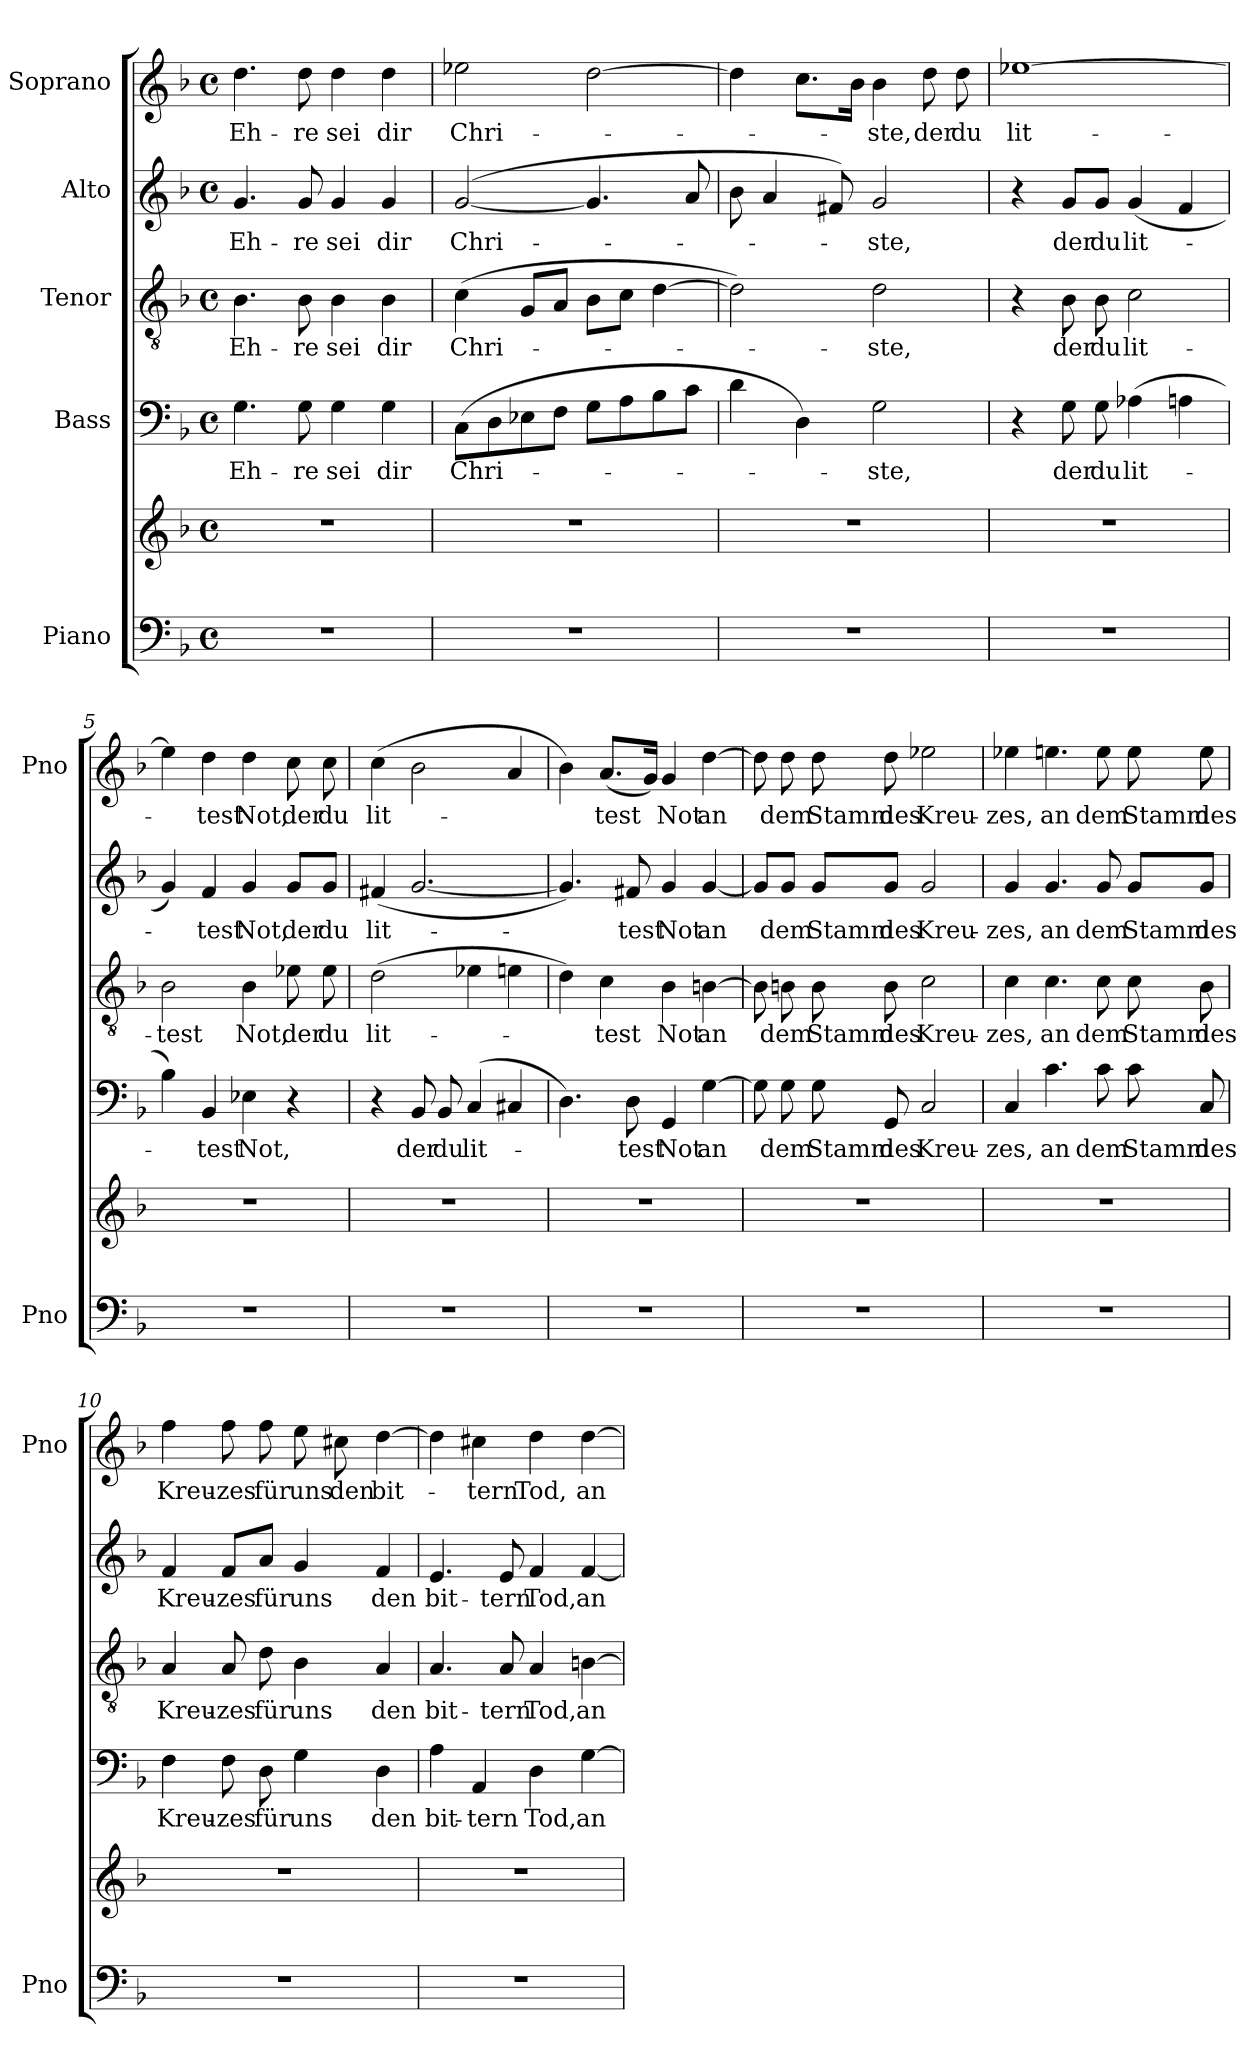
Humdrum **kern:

**kern	**kern	**kern	**text	**kern	**text	**kern	**text	**kern	**text
*part5	*part5	*part4	*part4	*part3	*part3	*part2	*part2	*part1	*part1
*staff6	*staff5	*staff4	*staff4	*staff3	*staff3	*staff2	*staff2	*staff1	*staff1
*I"Piano	*	*I"Bass	*	*I"Tenor	*	*I"Alto	*	*I"Soprano	*
*I'Pno	*	*	*	*	*	*	*	*I'Pno	*
*clefF4	*clefG2	*clefF4	*	*clefGv2	*	*clefG2	*	*clefG2	*
*k[b-]	*k[b-]	*k[b-]	*	*k[b-]	*	*k[b-]	*	*k[b-]	*
*F:	*F:	*F:	*	*F:	*	*F:	*	*F:	*
*M4/4	*M4/4	*M4/4	*	*M4/4	*	*M4/4	*	*M4/4	*
*met(c)	*met(c)	*met(c)	*	*met(c)	*	*met(c)	*	*met(c)	*
=1	=1	=1	=1	=1	=1	=1	=1	=1	=1
1r	1r	4.G\	Eh-	4.B-\	Eh-	4.g/	Eh-	4.dd\	Eh-
.	.	8G\	-re	8B-\	-re	8g/	-re	8dd\	-re
.	.	4G\	sei	4B-\	sei	4g/	sei	4dd\	sei
.	.	4G\	dir	4B-\	dir	4g/	dir	4dd\	dir
=2	=2	=2	=2	=2	=2	=2	=2	=2	=2
1r	1r	(8C\L	Chri-	(4c\	Chri-	([2g/	Chri-	2ee-X\	Chri-
.	.	8D\	.	.	.	.	.	.	.
.	.	8E-X\	.	8G/L	.	.	.	.	.
.	.	8F\J	.	8A/J	.	.	.	.	.
.	.	8G\L	.	8B-\L	.	4.g/]	.	[2dd\	.
.	.	8A\	.	8c\J	.	.	.	.	.
.	.	8B-\	.	[4d\	.	.	.	.	.
.	.	8c\J	.	.	.	8a/	.	.	.
=3	=3	=3	=3	=3	=3	=3	=3	=3	=3
1r	1r	4d\	.	2d\])	.	8b-\	.	4dd\]	.
.	.	.	.	.	.	4a/	.	.	.
.	.	4D\)	.	.	.	.	.	8.cc\L	.
.	.	.	.	.	.	8f#X/)	.	.	.
.	.	.	.	.	.	.	.	16b-\Jk	.
.	.	2G\	-ste,	2d\	-ste,	2g/	-ste,	4b-\	-ste,
.	.	.	.	.	.	.	.	8dd\	der
.	.	.	.	.	.	.	.	8dd\	du
=4	=4	=4	=4	=4	=4	=4	=4	=4	=4
1r	1r	4r	.	4r	.	4r	.	[1ee-X	lit-
.	.	8G\	der	8B-\	der	8g/L	der	.	.
.	.	8G\	du	8B-\	du	8g/J	du	.	.
.	.	(4A-X\	lit-	2c\	lit-	(4g/	lit-	.	.
.	.	4An\	.	.	.	4f/	.	.	.
!!LO:LB:g=z
=5	=5	=5	=5	=5	=5	=5	=5	=5	=5
1r	1r	4B-\)	-­	2B-\	-­test	4g/)	-­	4ee-\]	-­
.	.	4BB-/	test	.	.	4f/	test	4dd\	test
.	.	4E-X\	Not,	4B-\	Not,	4g/	Not,	4dd\	Not,
.	.	4r	.	8e-X\	der	8g/L	der	8cc\	der
.	.	.	.	8e-\	du	8g/J	du	8cc\	du
=6	=6	=6	=6	=6	=6	=6	=6	=6	=6
1r	1r	4r	.	(2d\	lit-	(4f#X/	lit-	(4cc\	lit-
.	.	8BB-/	der	.	.	[2.g/	.	2b-\	.
.	.	8BB-/	du	.	.	.	.	.	.
.	.	(4C/	lit-	4e-X\	.	.	.	.	.
.	.	4C#X/	.	4en\	.	.	.	4a/	-­
=7	=7	=7	=7	=7	=7	=7	=7	=7	=7
1r	1r	4.D\)	-­	4d\)	-­	4.g/])	-­	4b-\)	.
.	.	.	.	4c\	test	.	.	(8.a/L	test
.	.	8D\	test	.	.	8f#X/	test	.	.
.	.	.	.	.	.	.	.	16g/Jk)	.
.	.	4GG/	Not	4B-\	Not	4g/	Not	4g/	Not
.	.	[4G\	an	[4Bn\	an	[4g/	an	[4dd\	an
=8	=8	=8	=8	=8	=8	=8	=8	=8	=8
1r	1r	8G\]	.	8B\]	.	8g/L]	.	8dd\]	.
.	.	8G\	dem	8Bn\	dem	8g/J	dem	8dd\	dem
.	.	8G\	Stamm	8B\	Stamm	8g/L	Stamm	8dd\	Stamm
.	.	8GG/	des	8B\	des	8g/J	des	8dd\	des
.	.	2C/	Kreu-	2c\	Kreu-	2g/	Kreu-	2ee-X\	Kreu-
!!LO:LB:g=z
=9	=9	=9	=9	=9	=9	=9	=9	=9	=9
1r	1r	4C/	-­zes,	4c\	-­zes,	4g/	-­zes,	4ee-X\	-­zes,
.	.	4.c\	an	4.c\	an	4.g/	an	4.een\	an
.	.	8c\	dem	8c\	dem	8g/	dem	8ee\	dem
.	.	8c\	Stamm	8c\	Stamm	8g/L	Stamm	8ee\	Stamm
.	.	8C/	des	8B-\	des	8g/J	des	8ee\	des
=10	=10	=10	=10	=10	=10	=10	=10	=10	=10
1r	1r	4F\	Kreu-	4A/	Kreu-	4f/	Kreu-	4ff\	Kreu-
.	.	8F\	-zes	8A/	-zes	8f/L	-zes	8ff\	-zes
.	.	8D\	für	8d\	für	8a/J	für	8ff\	für
.	.	4G\	uns	4B-\	uns	4g/	uns	8ee\	uns
.	.	.	.	.	.	.	.	8cc#X\	den
.	.	4D\	den	4A/	den	4f/	den	[4dd\	bit-
=11	=11	=11	=11	=11	=11	=11	=11	=11	=11
1r	1r	4A\	bit-	4.A/	bit-	4.e/	bit-	4dd\]	.
.	.	4AA/	-tern	.	.	.	.	4cc#X\	-tern
.	.	.	.	8A/	-tern	8e/	-tern	.	.
.	.	4D\	Tod,	4A/	Tod,	4f/	Tod,	4dd\	Tod,
.	.	[4G\	an	[4Bn\	an	[4f/	an	[4dd\	an
=	=	=	=	=	=	=	=	=	=
*-	*-	*-	*-	*-	*-	*-	*-	*-	*-
